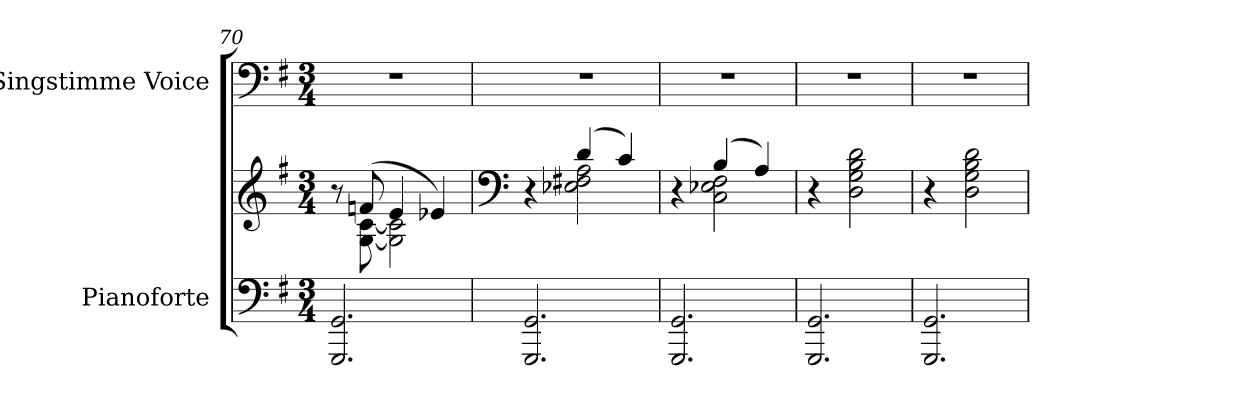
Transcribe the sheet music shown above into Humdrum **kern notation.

**kern	**kern	**kern
*part2	*part2	*part1
*staff3	*staff2	*staff1
*I"Pianoforte	*	*I"Singstimme Voice
*I'Pno	*	*
*clefF4	*clefG2	*clefF4
*k[f#]	*k[f#]	*k[f#]
*M3/4	*M3/4	*M3/4
=70	=70	=70
*	*^	*
2.GGG/ 2.GG/	8r	8ryy	2.r
.	(8fn/	[8G\ [8c\	.
.	4e/	2G\] 2c\]	.
.	4e-X/)	.	.
=71	=71	=71	=71
*	*clefF4	*	*
2.GGG/ 2.GG/	4r	4ryy	2.r
.	(4d/	2E-X\ 2F#X\ 2A\	.
.	4c/)	.	.
=72	=72	=72	=72
2.GGG/ 2.GG/	4r	4ryy	2.r
.	(4B/	2C\ 2E-X\ 2F#\	.
.	4A/)	.	.
*	*v	*v	*
=73	=73	=73
2.GGG/ 2.GG/	4r	2.r
.	2D\ 2G\ 2B\ 2d\	.
=74	=74	=74
2.GGG/ 2.GG/	4r	2.r
.	2D\ 2G\ 2B\ 2d\	.
=	=	=
*-	*-	*-
